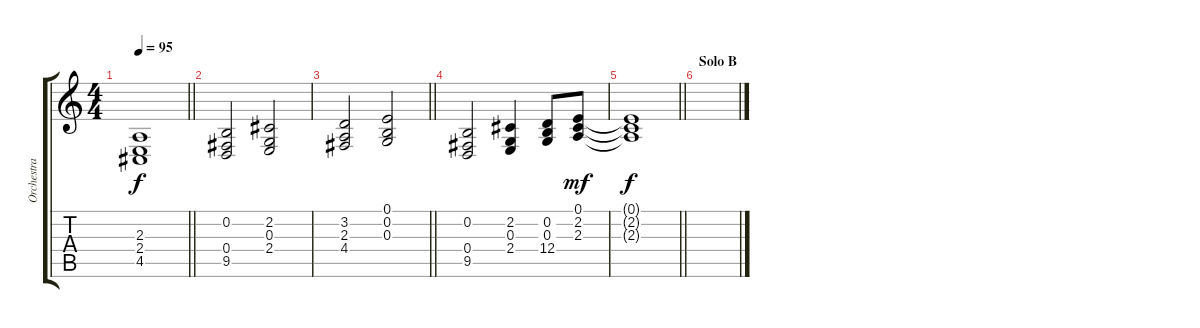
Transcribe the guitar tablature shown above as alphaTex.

\track ("Orchestra II (Miro)" "Orchestra ") {instrument stringensemble1}
\staff {score tabs}
\tuning (E4 B3 G3 D3 A2 E2) {hide}
\ts (4 4)
\tempo 95
\clef g2
\barLineRight lightlight
\ks c
(2.3{t} 2.4{t} 4.5{t}).1{dy f} |
(0.2 0.4 9.5).2 (2.2 0.3 2.4).2 |
\barLineRight lightlight
(3.2 2.3 4.4).2 (0.1 0.2 0.3).2 |
(0.2 0.4 9.5).2 (2.2 0.3 2.4).4 (0.2 0.3 12.4).8 (0.1 2.2 2.3).8{dy mf} |
\barLineRight lightlight
(0.1{t} 2.2{t} 2.3{t}).1{dy f} |
\section ("" "Solo B")
